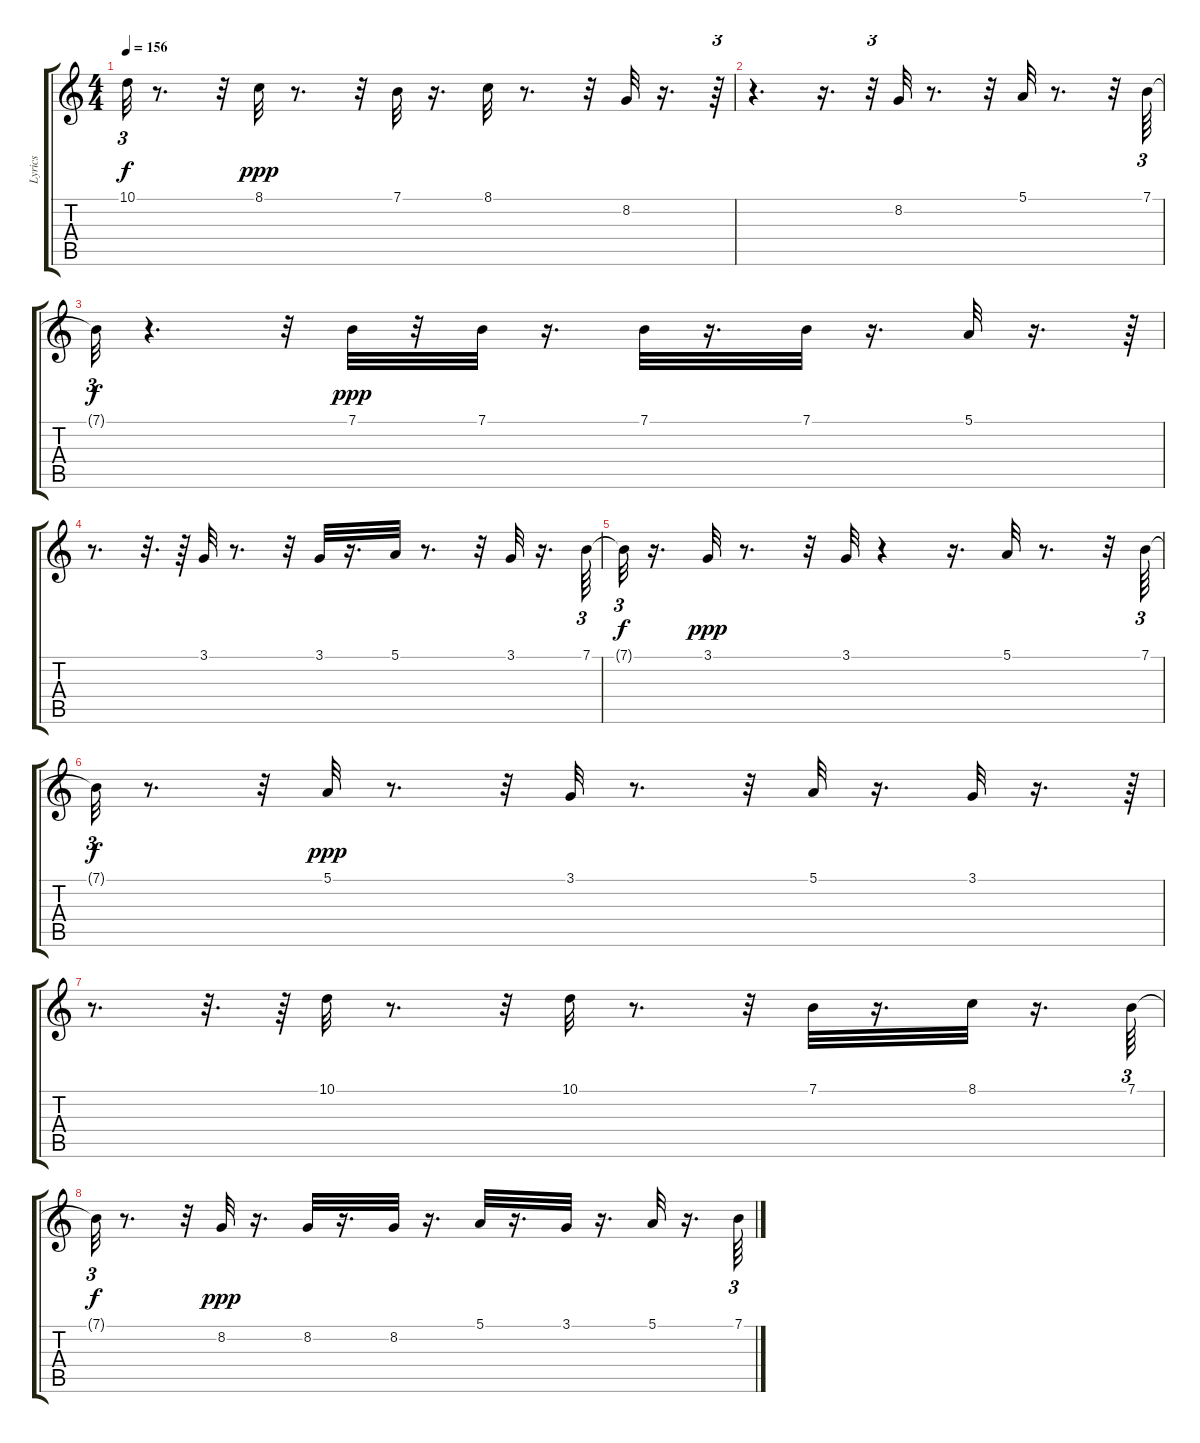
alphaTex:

\track ("Lyrics" "Lyrics") {instrument electricpiano1}
\staff {score tabs}
\tuning (E4 B3 G3 D3 A2 E2) {hide}
\ts (4 4)
\tempo 156
\clef g2
\ks c
10.1{t}.32{tu (3 2) dy f} r.8{d} r.32 8.1.32{dy ppp} r.8{d} r.32 7.1.32 r.16{d} 8.1.32 r.8{d} r.32 8.2.32 r.16{d} r.64{tu (3 2)} |
r.4{d} r.16{d} r.32{tu (3 2)} 8.2.32 r.8{d} r.32 5.1.32 r.8{d} r.32 7.1.64{tu (3 2)} |
7.1{t}.32{tu (3 2) dy f} r.4{d} r.32 7.1.32{dy ppp} r.32 7.1.32 r.16{d} 7.1.32 r.16{d} 7.1.32 r.16{d} 5.1.32 r.16{d} r.64{tu (3 2)} |
r.8{d} r.32{d} r.64 3.1.32 r.8{d} r.32 3.1.32 r.16{d} 5.1.32 r.8{d} r.32 3.1.32 r.16{d} 7.1.64{tu (3 2)} |
7.1{t}.32{tu (3 2) dy f} r.16{d} 3.1.32{dy ppp} r.8{d} r.32 3.1.32 r.4 r.16{d} 5.1.32 r.8{d} r.32 7.1.64{tu (3 2)} |
7.1{t}.32{tu (3 2) dy f} r.8{d} r.32 5.1.32{dy ppp} r.8{d} r.32 3.1.32 r.8{d} r.32 5.1.32 r.16{d} 3.1.32 r.16{d} r.64{tu (3 2)} |
r.8{d} r.32{d} r.64 10.1.32 r.8{d} r.32 10.1.32 r.8{d} r.32 7.1.32 r.16{d} 8.1.32 r.16{d} 7.1.64{tu (3 2)} |
7.1{t}.32{tu (3 2) dy f} r.8{d} r.32 8.2.32{dy ppp} r.16{d} 8.2.32 r.16{d} 8.2.32 r.16{d} 5.1.32 r.16{d} 3.1.32 r.16{d} 5.1.32 r.16{d} 7.1.64{tu (3 2)}
